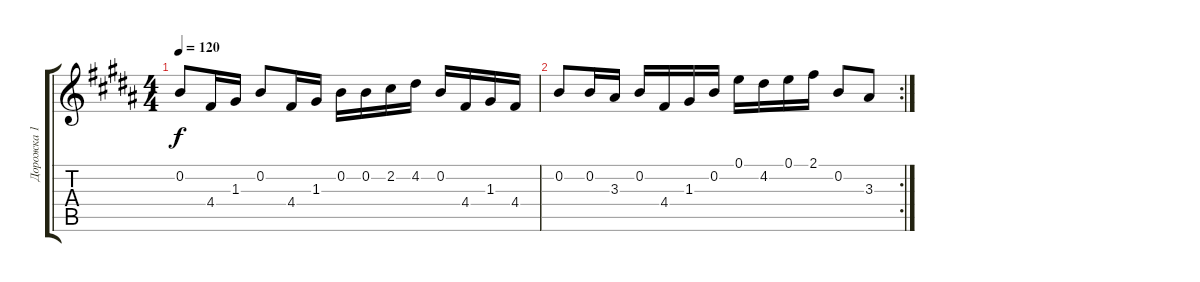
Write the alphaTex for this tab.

\track ("Дорожка 1" "Дорожка 1") {instrument acousticguitarsteel}
\staff {score tabs}
\tuning (E4 B3 G3 D3 A2 E2) {hide}
\ts (4 4)
\tempo 120
\clef g2
\ks b
0.2.8{dy f} 4.4.16 1.3.16 0.2.8 4.4.16 1.3.16 0.2.16 0.2.16 2.2.16 4.2.16 0.2.16 4.4.16 1.3.16 4.4.16 |
\rc 2
0.2.8 0.2.16 3.3.16 0.2.16 4.4.16 1.3.16 0.2.16 0.1.16 4.2.16 0.1.16 2.1.16 0.2.8 3.3.8
